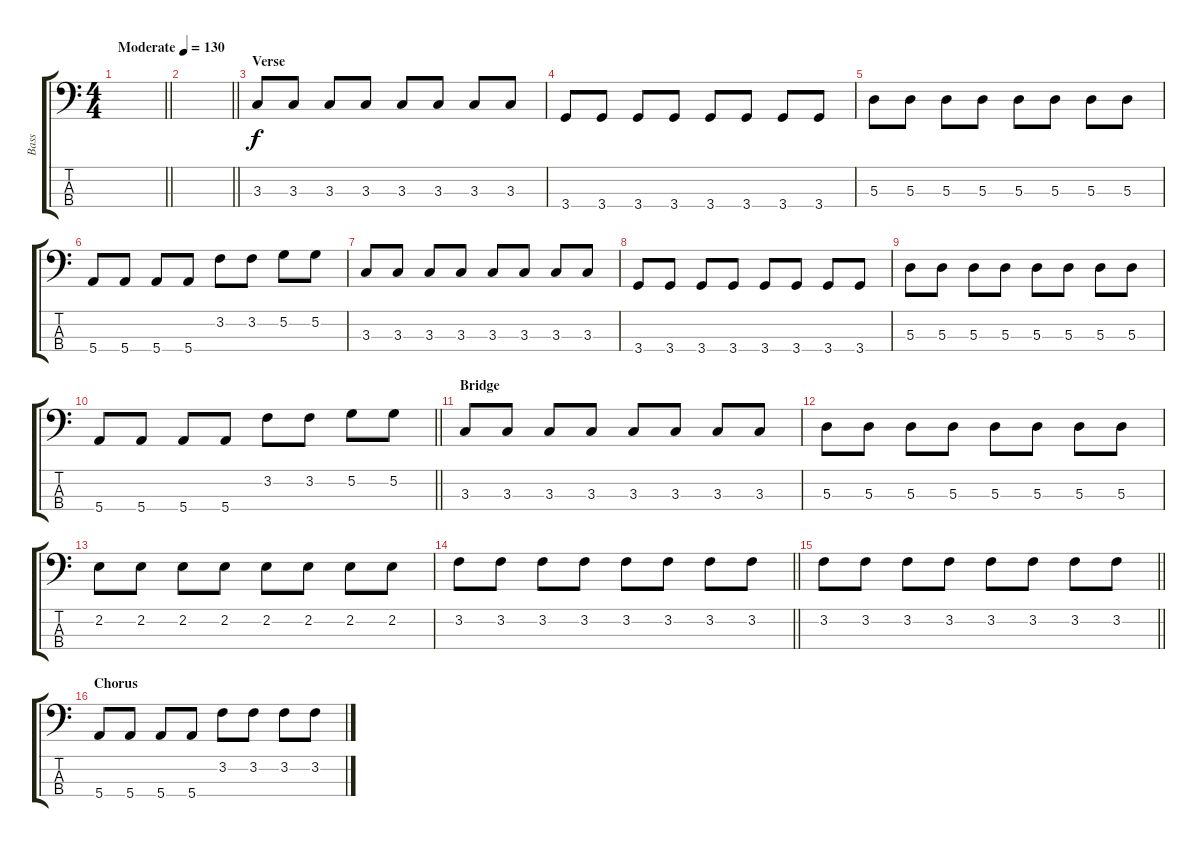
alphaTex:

\track ("Bass" "Bass") {instrument electricbasspick}
\staff {score tabs}
\tuning (G2 D2 A1 E1) {hide}
\ts (4 4)
\tempo (130 "Moderate")
\clef f4
\barLineRight lightlight
\ks c
|
\barLineRight lightlight
|
\section ("" "Verse")
3.3.8 3.3.8 3.3.8 3.3.8 3.3.8 3.3.8 3.3.8 3.3.8 |
3.4.8 3.4.8 3.4.8 3.4.8 3.4.8 3.4.8 3.4.8 3.4.8 |
5.3.8 5.3.8 5.3.8 5.3.8 5.3.8 5.3.8 5.3.8 5.3.8 |
5.4.8 5.4.8 5.4.8 5.4.8 3.2.8 3.2.8 5.2.8 5.2.8 |
3.3.8 3.3.8 3.3.8 3.3.8 3.3.8 3.3.8 3.3.8 3.3.8 |
3.4.8 3.4.8 3.4.8 3.4.8 3.4.8 3.4.8 3.4.8 3.4.8 |
5.3.8 5.3.8 5.3.8 5.3.8 5.3.8 5.3.8 5.3.8 5.3.8 |
\barLineRight lightlight
5.4.8 5.4.8 5.4.8 5.4.8 3.2.8 3.2.8 5.2.8 5.2.8 |
\section ("" "Bridge")
3.3.8 3.3.8 3.3.8 3.3.8 3.3.8 3.3.8 3.3.8 3.3.8 |
5.3.8 5.3.8 5.3.8 5.3.8 5.3.8 5.3.8 5.3.8 5.3.8 |
2.2.8 2.2.8 2.2.8 2.2.8 2.2.8 2.2.8 2.2.8 2.2.8 |
\barLineRight lightlight
3.2.8 3.2.8 3.2.8 3.2.8 3.2.8 3.2.8 3.2.8 3.2.8 |
\barLineRight lightlight
3.2.8 3.2.8 3.2.8 3.2.8 3.2.8 3.2.8 3.2.8 3.2.8 |
\section ("" "Chorus")
5.4.8 5.4.8 5.4.8 5.4.8 3.2.8 3.2.8 3.2.8 3.2.8
